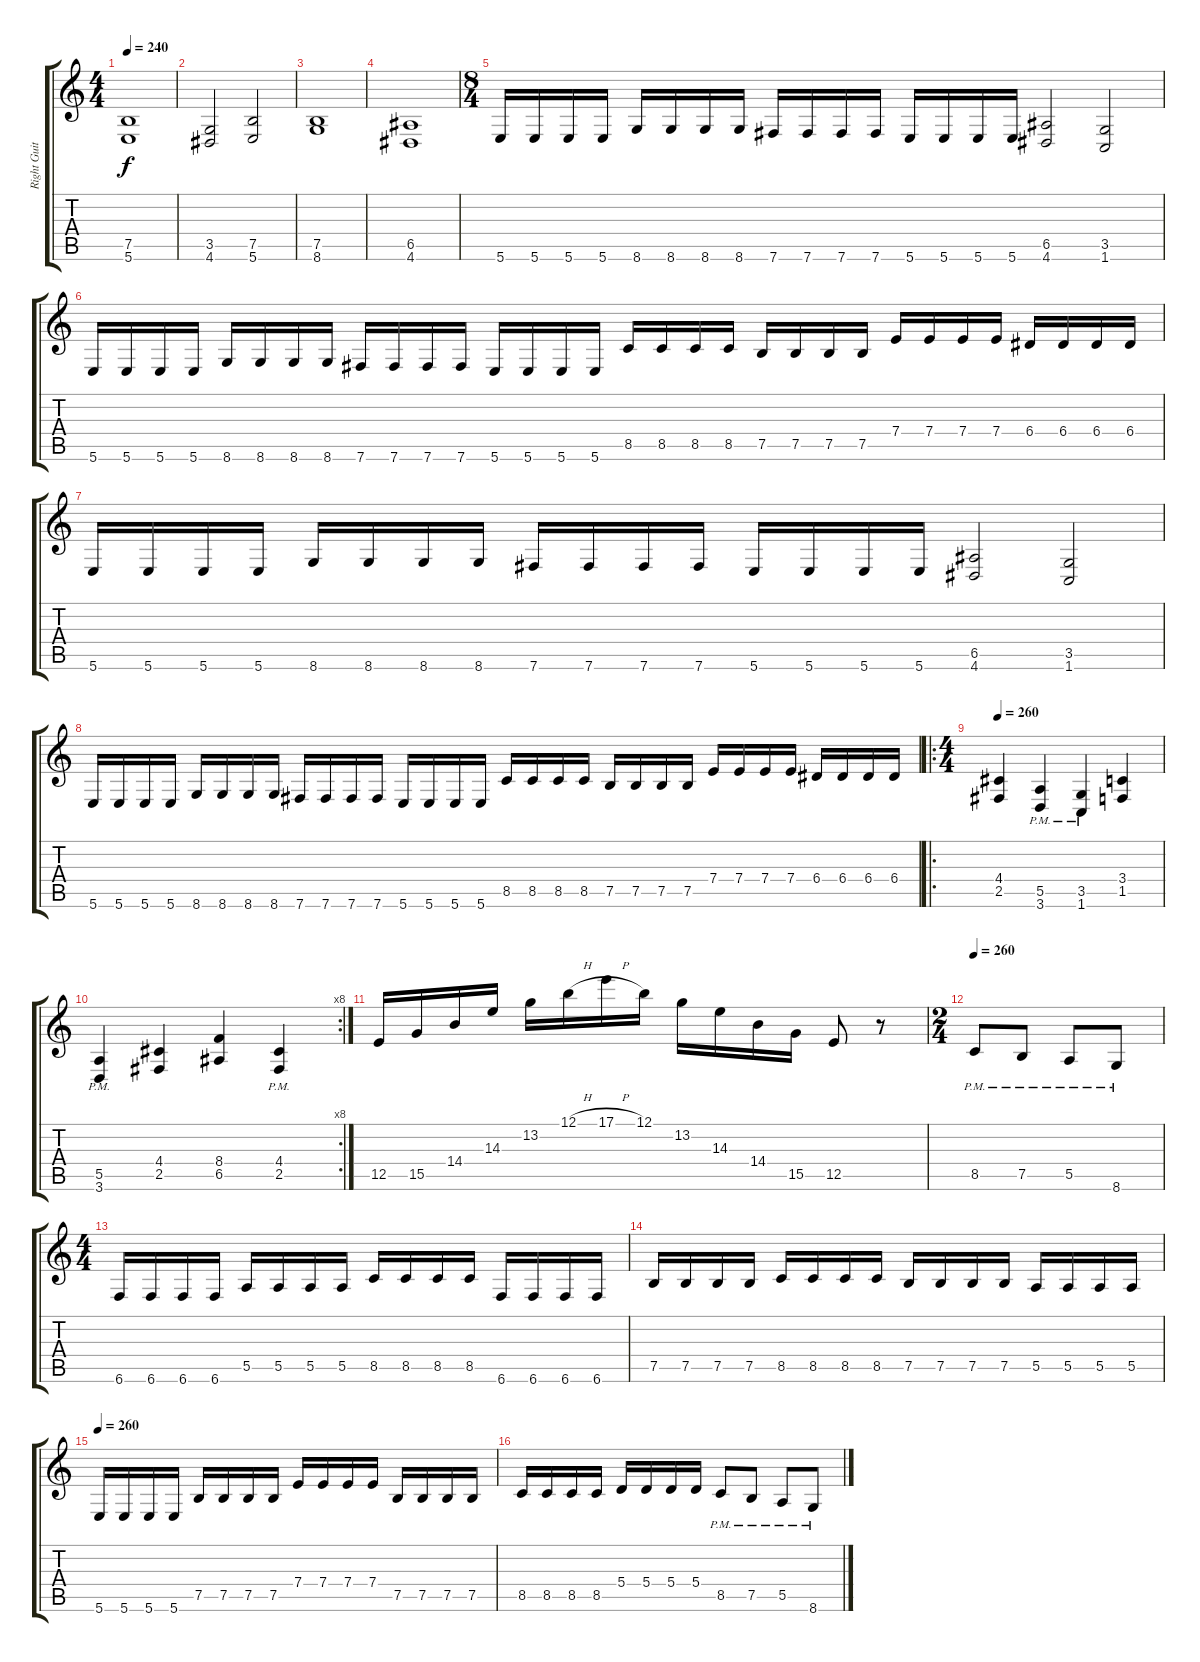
\track ("Right Guitar" "Right Guit") {instrument distortionguitar}
\staff {score tabs}
\tuning (B3 Gb3 D3 A2 E2 B1) {hide}
\ts (4 4)
\tempo 240
\clef g2
\ks c
(7.5 5.6).1{dy f} |
(3.5 4.6).2 (7.5 5.6).2 |
(7.5 8.6).1 |
(6.5 4.6).1 |
\ts (8 4)
5.6.16 5.6.16 5.6.16 5.6.16 8.6.16 8.6.16 8.6.16 8.6.16 7.6.16 7.6.16 7.6.16 7.6.16 5.6.16 5.6.16 5.6.16 5.6.16 (6.5 4.6).2 (3.5 1.6).2 |
5.6.16 5.6.16 5.6.16 5.6.16 8.6.16 8.6.16 8.6.16 8.6.16 7.6.16 7.6.16 7.6.16 7.6.16 5.6.16 5.6.16 5.6.16 5.6.16 8.5.16 8.5.16 8.5.16 8.5.16 7.5.16 7.5.16 7.5.16 7.5.16 7.4.16 7.4.16 7.4.16 7.4.16 6.4.16 6.4.16 6.4.16 6.4.16 |
5.6.16 5.6.16 5.6.16 5.6.16 8.6.16 8.6.16 8.6.16 8.6.16 7.6.16 7.6.16 7.6.16 7.6.16 5.6.16 5.6.16 5.6.16 5.6.16 (6.5 4.6).2 (3.5 1.6).2 |
5.6.16 5.6.16 5.6.16 5.6.16 8.6.16 8.6.16 8.6.16 8.6.16 7.6.16 7.6.16 7.6.16 7.6.16 5.6.16 5.6.16 5.6.16 5.6.16 8.5.16 8.5.16 8.5.16 8.5.16 7.5.16 7.5.16 7.5.16 7.5.16 7.4.16 7.4.16 7.4.16 7.4.16 6.4.16 6.4.16 6.4.16 6.4.16 |
\ro
\ts (4 4)
\tempo 260
(4.4 2.5).4 (5.5{pm} 3.6{pm}).4 (3.5{pm} 1.6{pm}).4 (3.4 1.5).4 |
\rc 8
(5.5{pm} 3.6{pm}).4 (4.4 2.5).4 (8.4 6.5).4 (4.4{pm} 2.5{pm}).4 |
12.5.16 15.5.16 14.4.16 14.3.16 13.2.16 12.1{h}.16 17.1{h}.16 12.1.16 13.2.16 14.3.16 14.4.16 15.5.16 12.5.8 r.8 |
\ts (2 4)
\tempo 260
8.5{pm}.8 7.5{pm}.8 5.5{pm}.8 8.6{pm}.8 |
\ts (4 4)
6.6.16 6.6.16 6.6.16 6.6.16 5.5.16 5.5.16 5.5.16 5.5.16 8.5.16 8.5.16 8.5.16 8.5.16 6.6.16 6.6.16 6.6.16 6.6.16 |
7.5.16 7.5.16 7.5.16 7.5.16 8.5.16 8.5.16 8.5.16 8.5.16 7.5.16 7.5.16 7.5.16 7.5.16 5.5.16 5.5.16 5.5.16 5.5.16 |
\tempo 260
5.6.16 5.6.16 5.6.16 5.6.16 7.5.16 7.5.16 7.5.16 7.5.16 7.4.16 7.4.16 7.4.16 7.4.16 7.5.16 7.5.16 7.5.16 7.5.16 |
8.5.16 8.5.16 8.5.16 8.5.16 5.4.16 5.4.16 5.4.16 5.4.16 8.5{pm}.8 7.5{pm}.8 5.5{pm}.8 8.6{pm}.8
